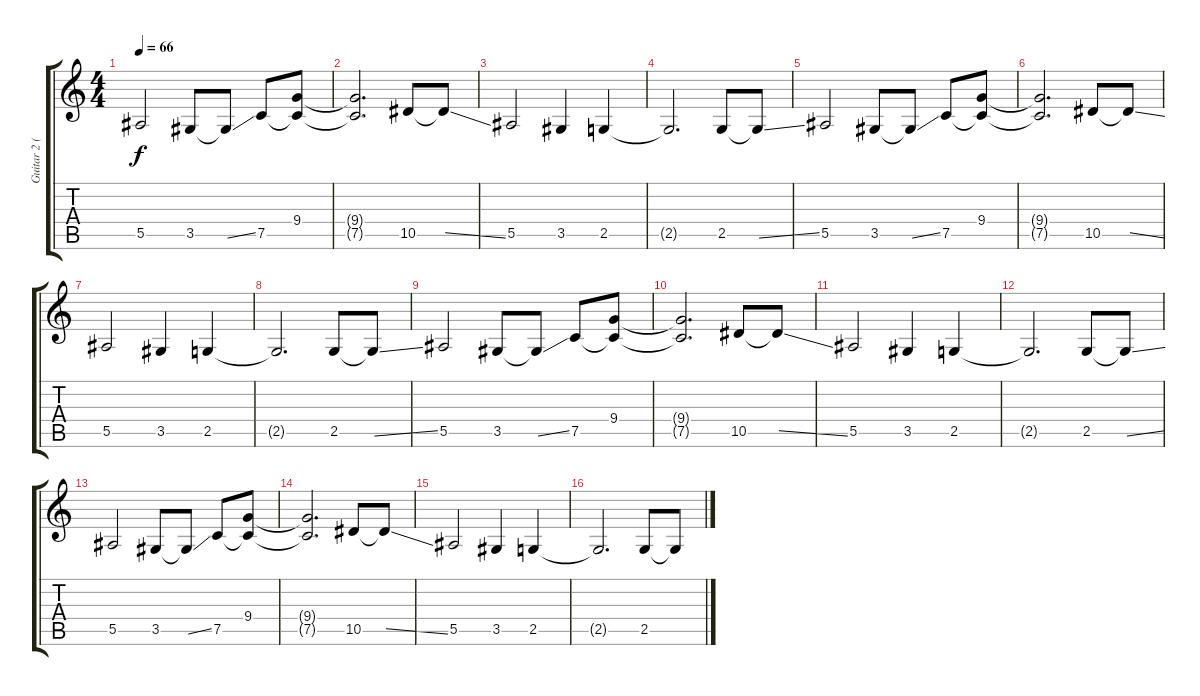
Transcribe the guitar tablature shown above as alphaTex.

\track ("Guitar 2 (Distortion)" "Guitar 2 (") {instrument distortionguitar}
\staff {score tabs}
\tuning (C4 G3 Eb3 Bb2 F2 C2) {hide}
\ts (4 4)
\tempo 66
\clef g2
\ks c
5.5.2{dy f} 3.5.8 3.5{ss t}.8 7.5.8 (9.4 7.5{t}).8 |
(9.4{t} 7.5{t}).2{d} 10.5.8 10.5{ss t}.8 |
5.5.2 3.5.4 2.5.4 |
2.5{t}.2{d} 2.5.8 2.5{ss t}.8 |
5.5.2 3.5.8 3.5{ss t}.8 7.5.8 (9.4 7.5{t}).8 |
(9.4{t} 7.5{t}).2{d} 10.5.8 10.5{ss t}.8 |
5.5.2 3.5.4 2.5.4 |
2.5{t}.2{d} 2.5.8 2.5{ss t}.8 |
5.5.2 3.5.8 3.5{ss t}.8 7.5.8 (9.4 7.5{t}).8 |
(9.4{t} 7.5{t}).2{d} 10.5.8 10.5{ss t}.8 |
5.5.2 3.5.4 2.5.4 |
2.5{t}.2{d} 2.5.8 2.5{ss t}.8 |
5.5.2 3.5.8 3.5{ss t}.8 7.5.8 (9.4 7.5{t}).8 |
(9.4{t} 7.5{t}).2{d} 10.5.8 10.5{ss t}.8 |
5.5.2 3.5.4 2.5.4 |
2.5{t}.2{d} 2.5.8 2.5{ss t}.8
